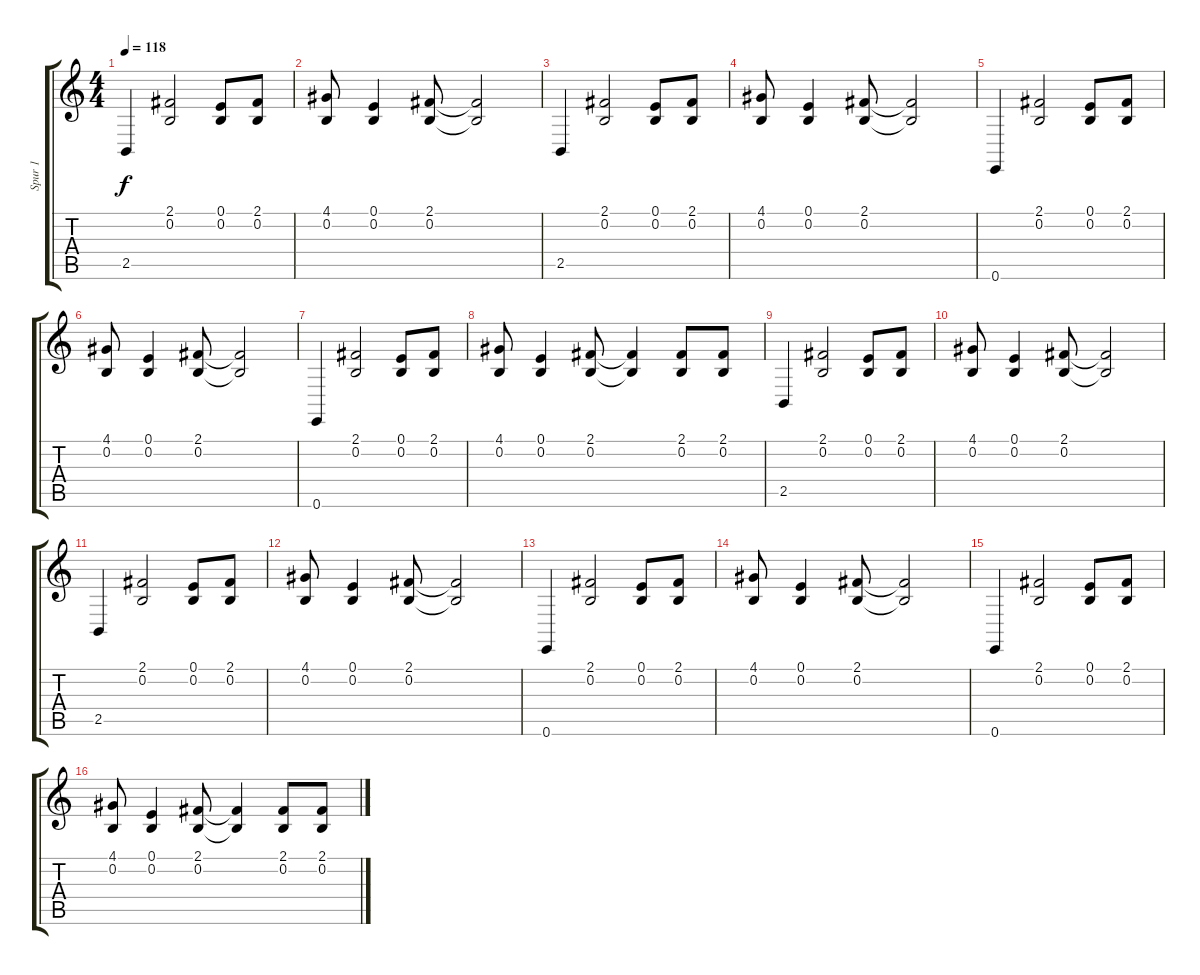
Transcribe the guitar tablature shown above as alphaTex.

\track ("Spur 1" "Spur 1") {instrument acousticgrandpiano}
\staff {score tabs}
\tuning (E4 B3 G3 D3 A2 E2) {hide}
\ts (4 4)
\tempo 118
\clef g2
\ks c
2.5.4{dy f instrument kalimba} (2.1 0.2).2 (0.1 0.2).8 (2.1 0.2).8 |
(4.1 0.2).8 (0.1 0.2).4 (2.1 0.2).8 (2.1{t} 0.2{t}).2 |
2.5.4 (2.1 0.2).2 (0.1 0.2).8 (2.1 0.2).8 |
(4.1 0.2).8 (0.1 0.2).4 (2.1 0.2).8 (2.1{t} 0.2{t}).2 |
0.6.4 (2.1 0.2).2 (0.1 0.2).8 (2.1 0.2).8 |
(4.1 0.2).8 (0.1 0.2).4 (2.1 0.2).8 (2.1{t} 0.2{t}).2 |
0.6.4 (2.1 0.2).2 (0.1 0.2).8 (2.1 0.2).8 |
(4.1 0.2).8 (0.1 0.2).4 (2.1 0.2).8 (2.1{t} 0.2{t}).4 (2.1 0.2).8 (2.1 0.2).8 |
2.5.4{instrument bagpipe} (2.1 0.2).2 (0.1 0.2).8 (2.1 0.2).8 |
(4.1 0.2).8 (0.1 0.2).4 (2.1 0.2).8 (2.1{t} 0.2{t}).2 |
2.5.4 (2.1 0.2).2 (0.1 0.2).8 (2.1 0.2).8 |
(4.1 0.2).8 (0.1 0.2).4 (2.1 0.2).8 (2.1{t} 0.2{t}).2 |
0.6.4 (2.1 0.2).2 (0.1 0.2).8 (2.1 0.2).8 |
(4.1 0.2).8 (0.1 0.2).4 (2.1 0.2).8 (2.1{t} 0.2{t}).2 |
0.6.4 (2.1 0.2).2 (0.1 0.2).8 (2.1 0.2).8 |
(4.1 0.2).8 (0.1 0.2).4 (2.1 0.2).8 (2.1{t} 0.2{t}).4 (2.1 0.2).8 (2.1 0.2).8
